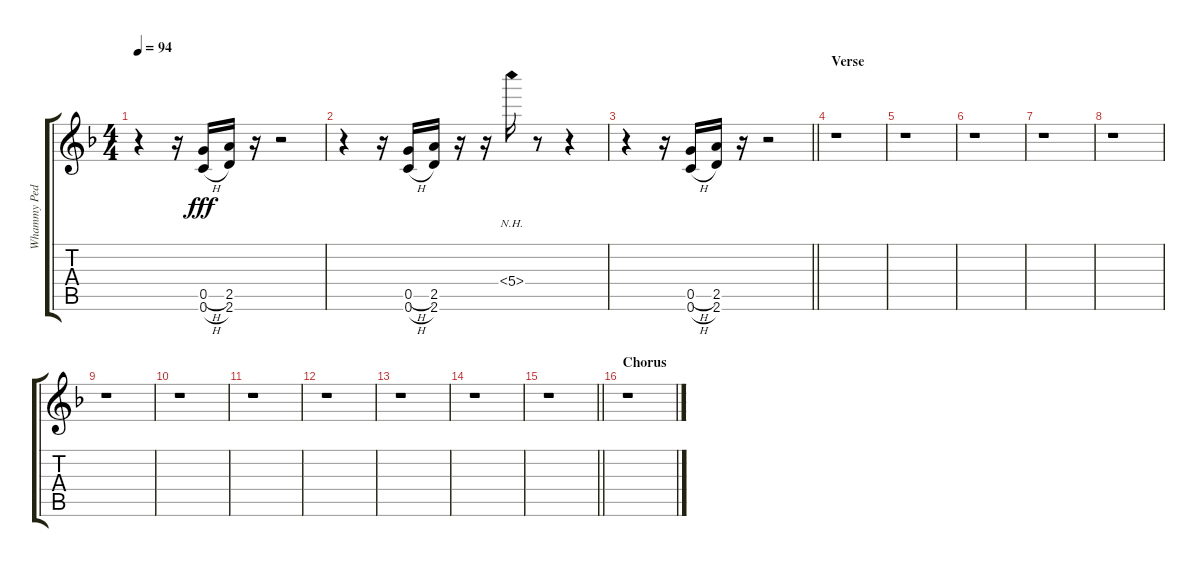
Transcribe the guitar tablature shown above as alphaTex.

\track ("Whammy Pedal 1" "Whammy Ped") {instrument distortionguitar}
\staff {score tabs}
\tuning (D5 A4 F4 C4 G3 C3) {hide}
\ts (4 4)
\tempo 94
\clef g2
\ks f
r.4{dy fff} r.16 (0.5{h} 0.6{h}).16 (2.5 2.6).16 r.16 r.2 |
r.4 r.16 (0.5{h} 0.6{h}).16 (2.5 2.6).16 r.16 r.16 5.4{nh}.16 r.8 r.4 |
\barLineRight lightlight
r.4 r.16 (0.5{h} 0.6{h}).16 (2.5 2.6).16 r.16 r.2 |
\section ("" "Verse")
r.1 |
r.1 |
r.1 |
r.1 |
r.1 |
r.1 |
r.1 |
r.1 |
r.1 |
r.1 |
r.1 |
\barLineRight lightlight
r.1 |
\section ("" "Chorus")
r.1
